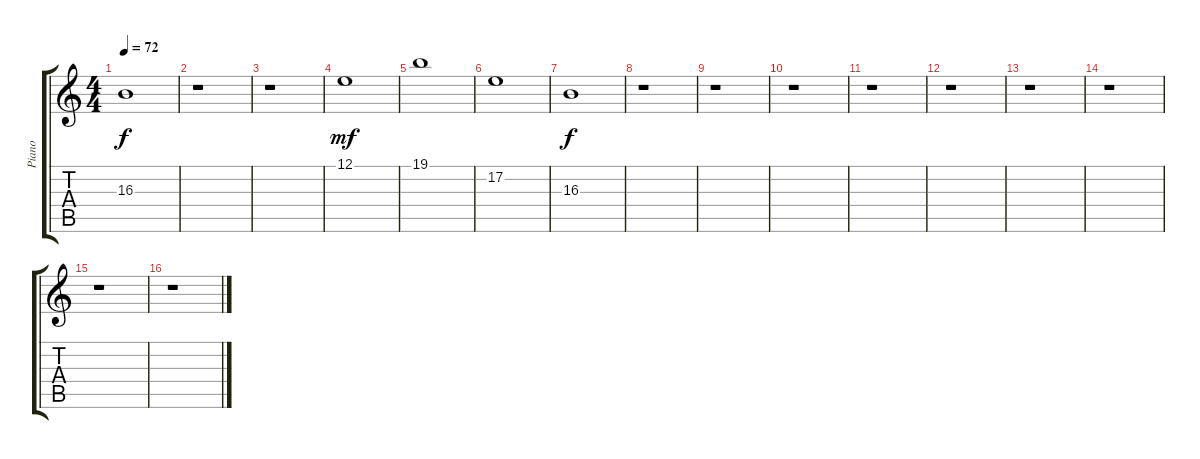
\track ("Piano" "Piano") {instrument electricpiano1}
\staff {score tabs}
\tuning (E4 B3 G3 D3 A2 E2) {hide}
\ts (4 4)
\tempo 72
\clef g2
\ks c
16.3.1{dy f} |
r.1 |
r.1 |
12.1.1{dy mf} |
19.1.1 |
17.2.1 |
16.3.1{dy f} |
r.1 |
r.1 |
r.1 |
r.1 |
r.1 |
r.1 |
r.1 |
r.1 |
r.1
